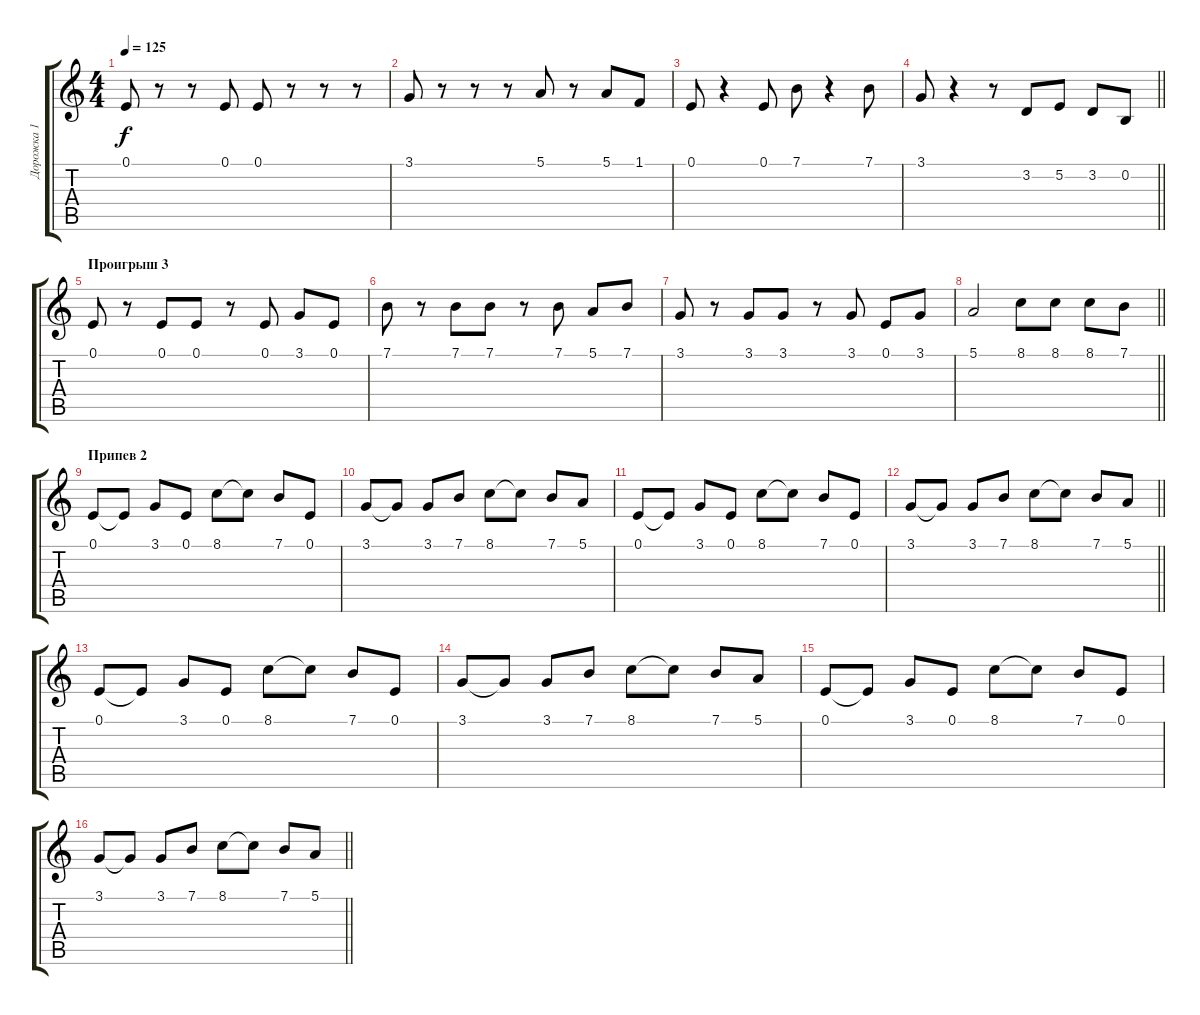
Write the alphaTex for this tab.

\track ("Дорожка 1" "Дорожка 1") {instrument rockorgan}
\staff {score tabs}
\tuning (E4 B3 G3 D3 A2 E2) {hide}
\ts (4 4)
\tempo 125
\clef g2
\ks c
0.1.8{dy f} r.8 r.8 0.1.8 0.1.8 r.8 r.8 r.8 |
3.1.8 r.8 r.8 r.8 5.1.8 r.8 5.1.8 1.1.8 |
0.1.8 r.4 0.1.8 7.1.8 r.4 7.1.8 |
\barLineRight lightlight
3.1.8 r.4 r.8 3.2.8 5.2.8 3.2.8 0.2.8 |
\section ("" "Проигрыш 3")
0.1.8 r.8 0.1.8 0.1.8 r.8 0.1.8 3.1.8 0.1.8 |
7.1.8 r.8 7.1.8 7.1.8 r.8 7.1.8 5.1.8 7.1.8 |
3.1.8 r.8 3.1.8 3.1.8 r.8 3.1.8 0.1.8 3.1.8 |
\barLineRight lightlight
5.1.2 8.1.8 8.1.8 8.1.8 7.1.8 |
\section ("" "Припев 2")
0.1.8 0.1{t}.8 3.1.8 0.1.8 8.1.8 8.1{t}.8 7.1.8 0.1.8 |
3.1.8 3.1{t}.8 3.1.8 7.1.8 8.1.8 8.1{t}.8 7.1.8 5.1.8 |
0.1.8 0.1{t}.8 3.1.8 0.1.8 8.1.8 8.1{t}.8 7.1.8 0.1.8 |
\barLineRight lightlight
3.1.8 3.1{t}.8 3.1.8 7.1.8 8.1.8 8.1{t}.8 7.1.8 5.1.8 |
0.1.8 0.1{t}.8 3.1.8 0.1.8 8.1.8 8.1{t}.8 7.1.8 0.1.8 |
3.1.8 3.1{t}.8 3.1.8 7.1.8 8.1.8 8.1{t}.8 7.1.8 5.1.8 |
0.1.8 0.1{t}.8 3.1.8 0.1.8 8.1.8 8.1{t}.8 7.1.8 0.1.8 |
\barLineRight lightlight
3.1.8 3.1{t}.8 3.1.8 7.1.8 8.1.8 8.1{t}.8 7.1.8 5.1.8
